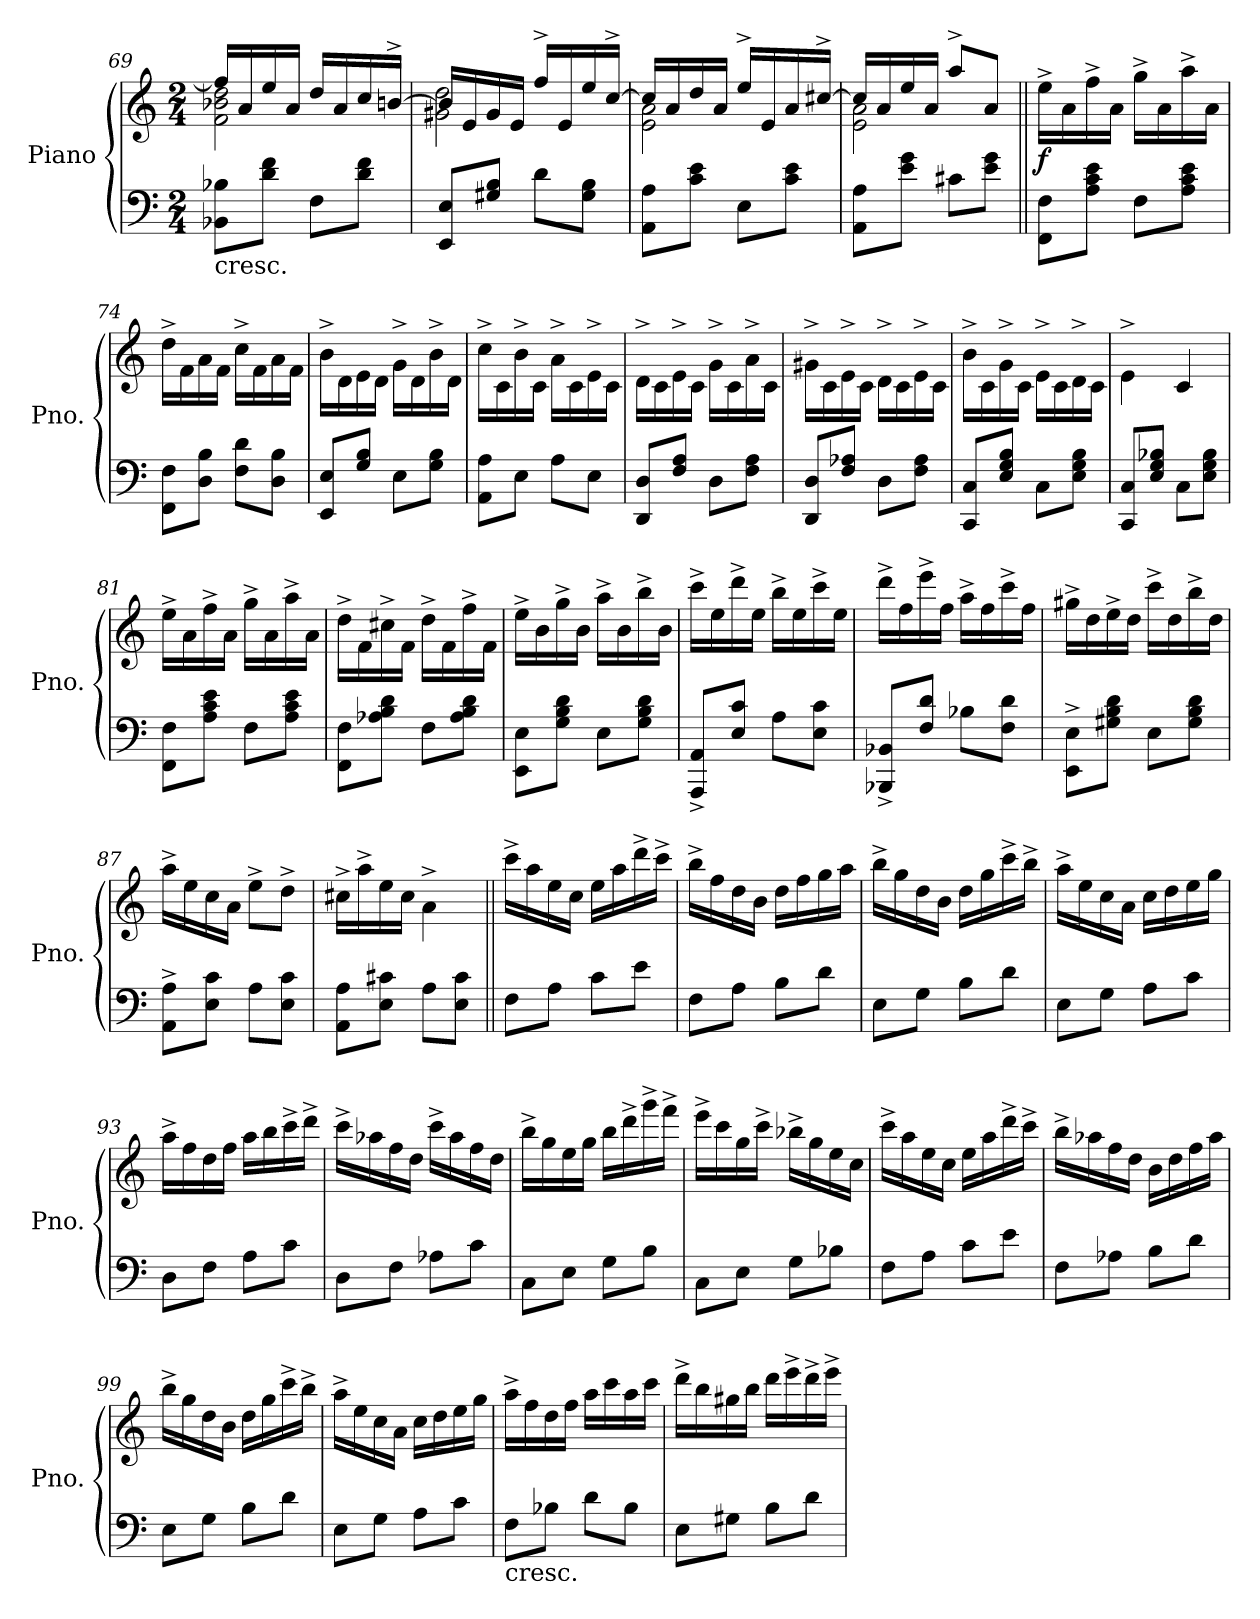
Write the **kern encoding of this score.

**kern	**kern	**dynam
*part1	*part1	*part1
*staff2	*staff1	*staff1/2
*I"Piano	*	*
*I'Pno.	*	*
!!LO:PB:g=z
*clefF4	*clefG2	*
*k[]	*k[]	*
*M2/4	*M2/4	*
=69	=69	=69
*	*^	*
!LO:TX:b:t=cresc.	!	!	!
8BB-X\ 8B-X\L	16ff/LL]	2f\ 2b-X\ 2dd\	.
.	16a/	.	.
8d\ 8f\J	16ee/	.	.
.	16a/JJ	.	.
8F\L	16dd/LL	.	.
.	16a/	.	.
8d\ 8f\J	16cc/	.	.
.	[16bn^/JJ	.	.
=70	=70	=70	=70
8EE/ 8E/L	16b/LL]	2g#X\ 2dd\	.
.	16e/	.	.
8G#X/ 8B/J	16g#/	.	.
.	16e/JJ	.	.
8d\L	16ff^/LL	.	.
.	16e/	.	.
8G#\ 8B\J	16ee/	.	.
.	[16cc^/JJ	.	.
=71	=71	=71	=71
8AA\ 8A\L	16cc/LL]	2e\ 2a\	.
.	16a/	.	.
8c\ 8e\J	16dd/	.	.
.	16a/JJ	.	.
8E\L	16ee^/LL	.	.
.	16e/	.	.
8c\ 8e\J	16a/	.	.
.	[16cc#X^/JJ	.	.
=72	=72	=72	=72
8AA\ 8A\L	16cc#/LL]	2e\ 2a\	.
.	16a/	.	.
8e\ 8g\J	16ee/	.	.
.	16a/JJ	.	.
8c#X\L	8aa^/L	.	.
8e\ 8g\J	8a/J	.	.
!!LO:LB:g=z	!!
=73||	=73||	=73||	=73||
!	!	!	!LO:DY:b
8FF\ 8F\L	16ee^\LL	2ryy	f
.	16a\	.	.
8A\ 8c\ 8e\J	16ff^\	.	.
.	16a\JJ	.	.
8F\L	16gg^\LL	.	.
.	16a\	.	.
8A\ 8c\ 8e\J	16aa^\	.	.
.	16a\JJ	.	.
*	*v	*v	*
=74	=74	=74
8FF\ 8F\L	16dd^\LL	.
.	16f\	.
8D\ 8B\J	16a\	.
.	16f\JJ	.
8F\ 8d\L	16cc^\LL	.
.	16f\	.
8D\ 8B\J	16a\	.
.	16f\JJ	.
=75	=75	=75
8EE/ 8E/L	16b^\LL	.
.	16d\	.
8G/ 8B/J	16e\	.
.	16d\JJ	.
8E\L	16g^\LL	.
.	16d\	.
8G\ 8B\J	16b^\	.
.	16d\JJ	.
=76	=76	=76
8AA\ 8A\L	16cc^\LL	.
.	16c\	.
8E\J	16b^\	.
.	16c\JJ	.
8A\L	16a^\LL	.
.	16c\	.
8E\J	16e^\	.
.	16c\JJ	.
!!LO:LB:g=z
=77	=77	=77
8DD/ 8D/L	16d^\LL	.
.	16c\	.
8F/ 8A/J	16e^\	.
.	16c\JJ	.
8D\L	16g^\LL	.
.	16c\	.
8F\ 8A\J	16a^\	.
.	16c\JJ	.
=78	=78	=78
8DD/ 8D/L	16g#X^\LL	.
.	16c\	.
8F/ 8A-X/J	16e^\	.
.	16c\JJ	.
8D\L	16d^\LL	.
.	16c\	.
8F\ 8A-\J	16e^\	.
.	16c\JJ	.
=79	=79	=79
8CC/ 8C/L	16b^\LL	.
.	16c\	.
8E/ 8G/ 8B/J	16g^\	.
.	16c\JJ	.
8C\L	16e^\LL	.
.	16c\	.
8E\ 8G\ 8B\J	16d^\	.
.	16c\JJ	.
=80	=80	=80
8CC/ 8C/L	4e^\	.
8E/ 8G/ 8B-X/J	.	.
8C\L	4c/	.
8E\ 8G\ 8B-\J	.	.
=81	=81	=81
8FF\ 8F\L	16ee^\LL	.
.	16a\	.
8A\ 8c\ 8e\J	16ff^\	.
.	16a\JJ	.
8F\L	16gg^\LL	.
.	16a\	.
8A\ 8c\ 8e\J	16aa^\	.
.	16a\JJ	.
!!LO:LB:g=z
=82	=82	=82
8FF\ 8F\L	16dd^\LL	.
.	16f\	.
8A-X\ 8B\ 8d\J	16cc#X^\	.
.	16f\JJ	.
8F\L	16dd^\LL	.
.	16f\	.
8A-\ 8B\ 8d\J	16ff^\	.
.	16f\JJ	.
=83	=83	=83
8EE\ 8E\L	16ee^\LL	.
.	16b\	.
8G\ 8B\ 8d\J	16gg^\	.
.	16b\JJ	.
8E\L	16aa^\LL	.
.	16b\	.
8G\ 8B\ 8d\J	16bb^\	.
.	16b\JJ	.
=84	=84	=84
8AAA/^ 8AA/^L	16ccc^\LL	.
.	16ee\	.
8E/ 8c/J	16ddd^\	.
.	16ee\JJ	.
8A\L	16bb^\LL	.
.	16ee\	.
8E\ 8c\J	16ccc^\	.
.	16ee\JJ	.
!!LO:LB:g=z
=85	=85	=85
8BBB-X/^ 8BB-X/^L	16ddd^\LL	.
.	16ff\	.
8F/ 8d/J	16eee^\	.
.	16ff\JJ	.
8B-X\L	16aa^\LL	.
.	16ff\	.
8F\ 8d\J	16ccc^\	.
.	16ff\JJ	.
=86	=86	=86
8EE\^ 8E\^L	16gg#X^\LL	.
.	16dd\	.
8G#X\ 8B\ 8d\J	16ee^\	.
.	16dd\JJ	.
8E\L	16ccc^\LL	.
.	16dd\	.
8G#\ 8B\ 8d\J	16bb^\	.
.	16dd\JJ	.
=87	=87	=87
8AA\^ 8A\^L	16aa^\LL	.
.	16ee\	.
8E\ 8c\J	16cc\	.
.	16a\JJ	.
8A\L	8ee^\L	.
8E\ 8c\J	8dd^\J	.
=88	=88	=88
8AA\ 8A\L	16cc#X^\LL	.
.	16aa^\	.
8E\ 8c#X\J	16ee\	.
.	16cc#\JJ	.
8A\L	4a^\	.
8E\ 8c#\J	.	.
!!LO:LB:g=z
=89||	=89||	=89||
!	!	!LO:DY:b=2
!	!	!LO:DY:n=1:b
8F\L	16ccc^\LL	p mp
.	16aa\	.
8A\J	16ee\	.
.	16cc\JJ	.
8c\L	16ee\LL	.
.	16aa\	.
8e\J	16ddd^\	.
.	16ccc^\JJ	.
=90	=90	=90
8F\L	16bb^\LL	.
.	16ff\	.
8A\J	16dd\	.
.	16b\JJ	.
8B\L	16dd\LL	.
.	16ff\	.
8d\J	16gg\	.
.	16aa\JJ	.
=91	=91	=91
8E\L	16bb^\LL	.
.	16gg\	.
8G\J	16dd\	.
.	16b\JJ	.
8B\L	16dd\LL	.
.	16gg\	.
8d\J	16ccc^\	.
.	16bb^\JJ	.
=92	=92	=92
8E\L	16aa^\LL	.
.	16ee\	.
8G\J	16cc\	.
.	16a\JJ	.
8A\L	16cc\LL	.
.	16dd\	.
8c\J	16ee\	.
.	16gg\JJ	.
!!LO:PB:g=z
=93	=93	=93
8D\L	16aa^\LL	.
.	16ff\	.
8F\J	16dd\	.
.	16ff\JJ	.
8A\L	16aa\LL	.
.	16bb\	.
8c\J	16ccc^\	.
.	16ddd^\JJ	.
=94	=94	=94
8D\L	16ccc^\LL	.
.	16aa-X\	.
8F\J	16ff\	.
.	16dd\JJ	.
8A-X\L	16ccc^\LL	.
.	16aa-\	.
8c\J	16ff\	.
.	16dd\JJ	.
=95	=95	=95
8C\L	16bb^\LL	.
.	16gg\	.
8E\J	16ee\	.
.	16gg\JJ	.
8G\L	16bb\LL	.
.	16ddd^\	.
8B\J	16ggg^\	.
.	16fff^\JJ	.
=96	=96	=96
8C\L	16eee^\LL	.
.	16ccc\	.
8E\J	16gg\	.
.	16ccc^\JJ	.
8G\L	16bb-X^\LL	.
.	16gg\	.
8B-X\J	16ee\	.
.	16cc\JJ	.
!!LO:LB:g=z
=97	=97	=97
8F\L	16ccc^\LL	.
.	16aa\	.
8A\J	16ee\	.
.	16cc\JJ	.
8c\L	16ee\LL	.
.	16aa\	.
8e\J	16ddd^\	.
.	16ccc^\JJ	.
=98	=98	=98
8F\L	16bb^\LL	.
.	16aa-X\	.
8A-X\J	16ff\	.
.	16dd\JJ	.
8B\L	16b\LL	.
.	16dd\	.
8d\J	16ff\	.
.	16aa-\JJ	.
=99	=99	=99
8E\L	16bb^\LL	.
.	16gg\	.
8G\J	16dd\	.
.	16b\JJ	.
8B\L	16dd\LL	.
.	16gg\	.
8d\J	16ccc^\	.
.	16bb^\JJ	.
=100	=100	=100
8E\L	16aa^\LL	.
.	16ee\	.
8G\J	16cc\	.
.	16a\JJ	.
8A\L	16cc\LL	.
.	16dd\	.
8c\J	16ee\	.
.	16gg\JJ	.
!!LO:LB:g=z
=101	=101	=101
!LO:TX:b:t=cresc.	!	!
8F\L	16aa^\LL	.
.	16ff\	.
8B-X\J	16dd\	.
.	16ff\JJ	.
8d\L	16aa\LL	.
.	16ccc\	.
8B-\J	16aa\	.
.	16ccc\JJ	.
=102	=102	=102
8E\L	16ddd^\LL	.
.	16bb\	.
8G#X\J	16gg#X\	.
.	16bb\JJ	.
8B\L	16ddd\LL	.
.	16eee^\	.
8d\J	16ddd^\	.
.	16eee^\JJ	.
=	=	=
*-	*-	*-
